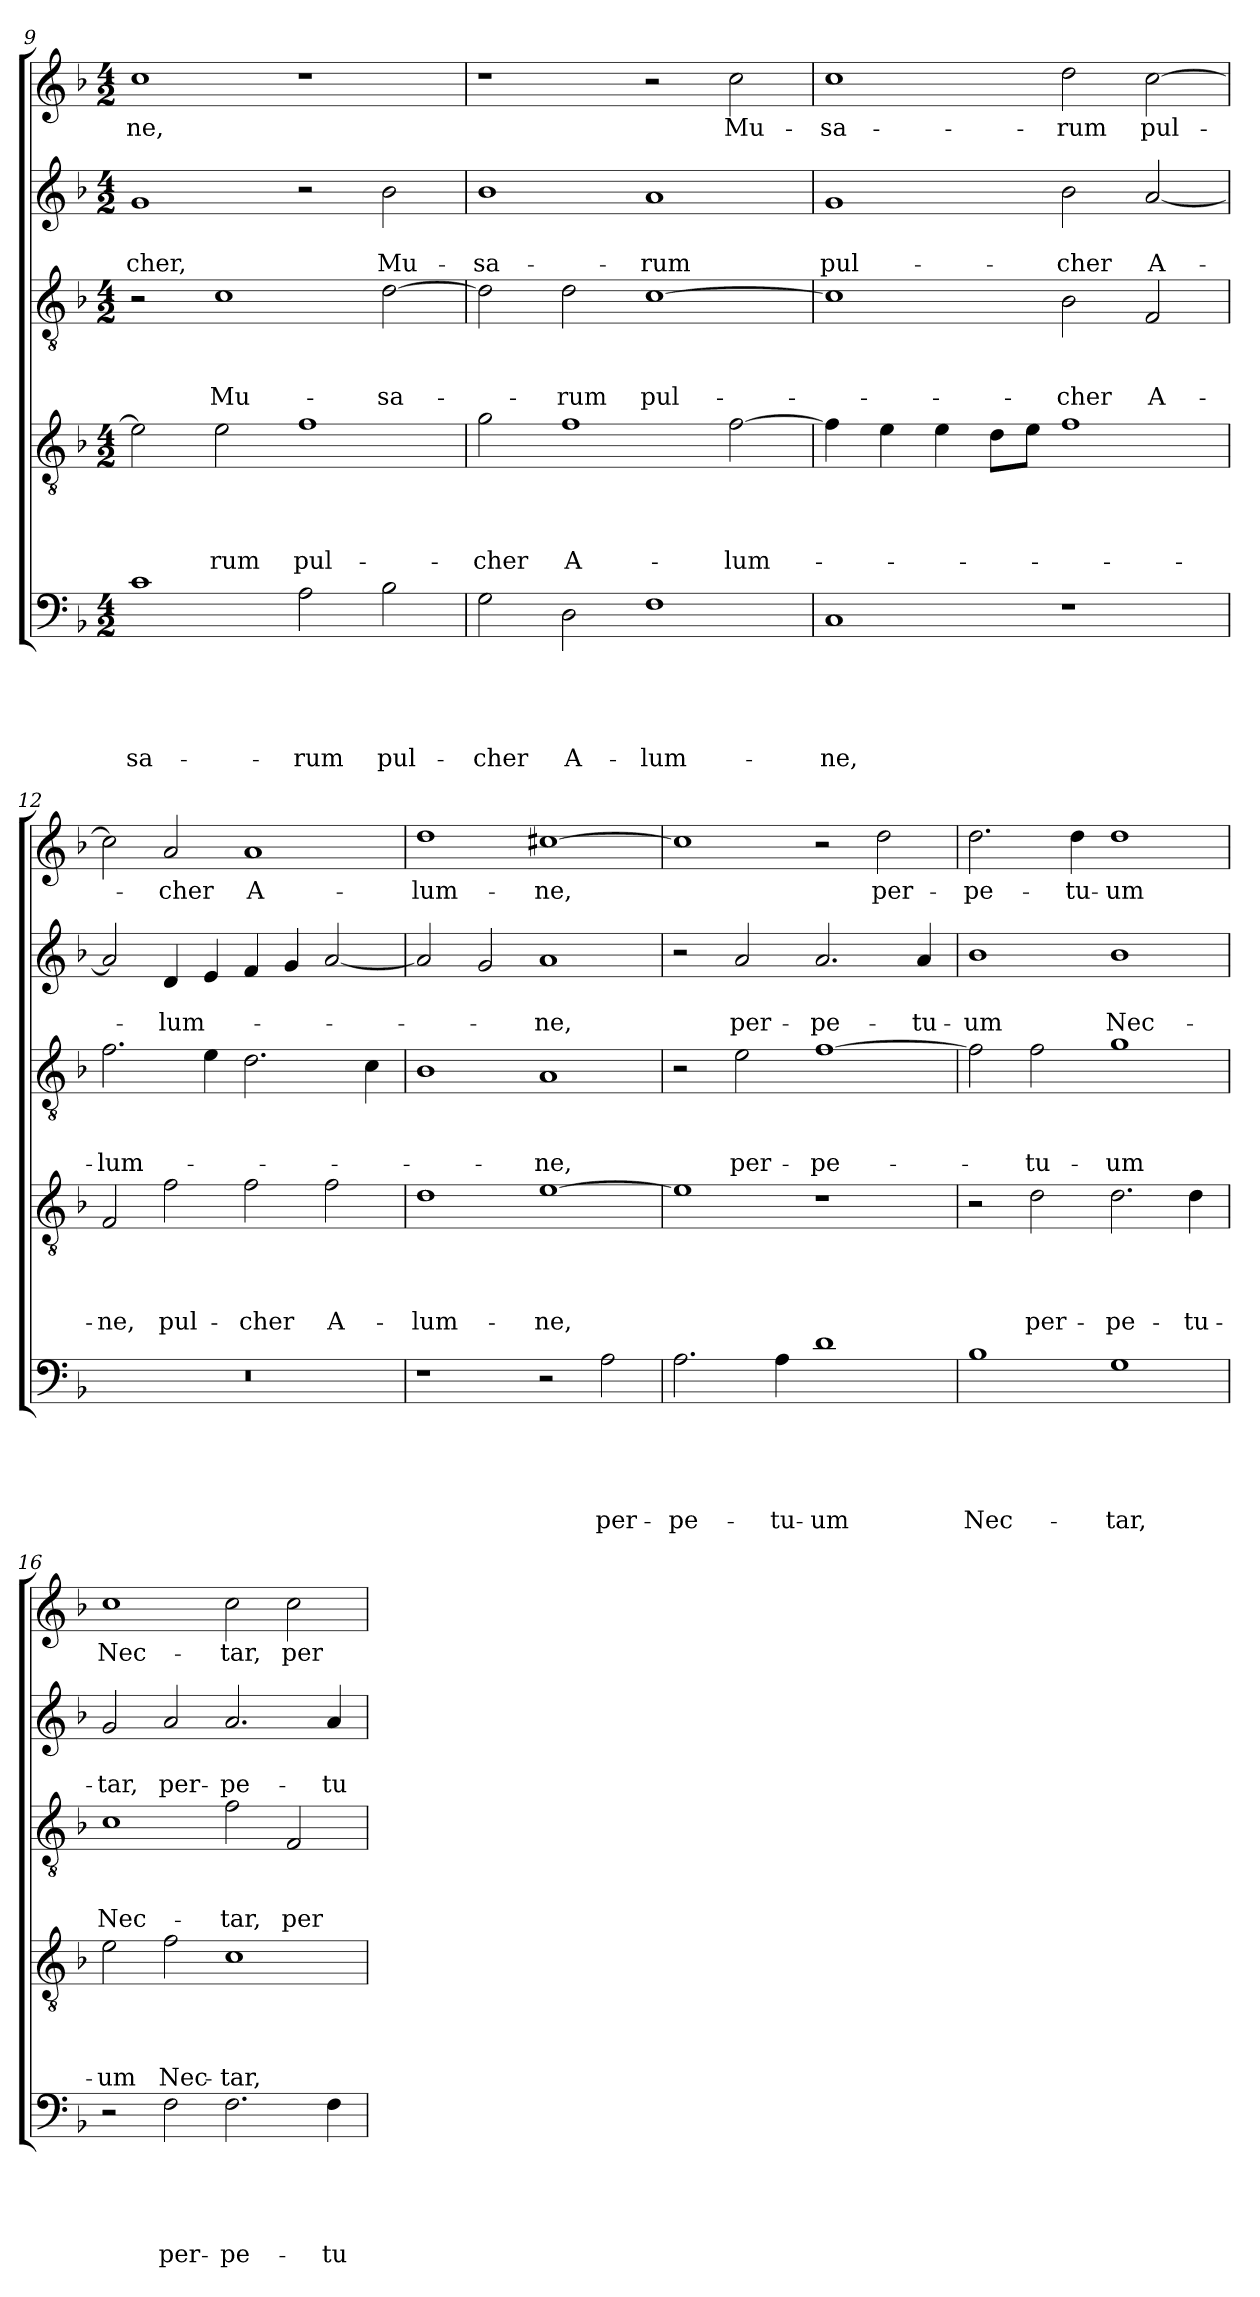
**kern	**text	**text	**text	**text	**text	**kern	**text	**text	**text	**text	**kern	**text	**text	**text	**kern	**text	**text	**kern	**text
*part5	*part5	*part5	*part5	*part5	*part5	*part4	*part4	*part4	*part4	*part4	*part3	*part3	*part3	*part3	*part2	*part2	*part2	*part1	*part1
*staff5	*staff5	*staff5	*staff5	*staff5	*staff5	*staff4	*staff4	*staff4	*staff4	*staff4	*staff3	*staff3	*staff3	*staff3	*staff2	*staff2	*staff2	*staff1	*staff1
*clefF4	*	*	*	*	*	*clefGv2	*	*	*	*	*clefGv2	*	*	*	*clefG2	*	*	*clefG2	*
*k[b-]	*	*	*	*	*	*k[b-]	*	*	*	*	*k[b-]	*	*	*	*k[b-]	*	*	*k[b-]	*
*F:	*	*	*	*	*	*F:	*	*	*	*	*F:	*	*	*	*F:	*	*	*F:	*
*M4/2	*	*	*	*	*	*M4/2	*	*	*	*	*M4/2	*	*	*	*M4/2	*	*	*M4/2	*
=9	=9	=9	=9	=9	=9	=9	=9	=9	=9	=9	=9	=9	=9	=9	=9	=9	=9	=9	=9
!	!	!	!	!	!LO:LY:b	!	!	!	!	!	!	!	!	!	!	!	!LO:LY:b	!	!LO:LY:b
1c	.	.	.	.	-sa-	2e\]	.	.	.	.	2r	.	.	.	1g	.	-cher,	1cc	-ne,
!	!	!	!	!	!	!	!	!	!	!LO:LY:b	!	!	!	!LO:LY:b	!	!	!	!	!
.	.	.	.	.	.	2e\	.	.	.	-rum	1c	.	.	Mu-	.	.	.	.	.
!	!	!	!	!	!LO:LY:b	!	!	!	!	!LO:LY:b	!	!	!	!	!	!	!	!	!
2A\	.	.	.	.	-rum	1f	.	.	.	pul-	.	.	.	.	2r	.	.	1r	.
!	!	!	!	!	!LO:LY:b	!	!	!	!	!	!	!	!	!LO:LY:b	!	!	!LO:LY:b	!	!
2B-\	.	.	.	.	pul-	.	.	.	.	.	[2d\	.	.	-sa-	2b-\	.	Mu-	.	.
=10	=10	=10	=10	=10	=10	=10	=10	=10	=10	=10	=10	=10	=10	=10	=10	=10	=10	=10	=10
!	!	!	!	!	!LO:LY:b	!	!	!	!	!LO:LY:b	!	!	!	!	!	!	!LO:LY:b	!	!
2G\	.	.	.	.	-cher	2g\	.	.	.	-cher	2d\]	.	.	.	1b-	.	-sa-	1r	.
!	!	!	!	!	!LO:LY:b	!	!	!	!	!LO:LY:b	!	!	!	!LO:LY:b	!	!	!	!	!
2D\	.	.	.	.	A-	1f	.	.	.	A-	2d\	.	.	-rum	.	.	.	.	.
!	!	!	!	!	!LO:LY:b	!	!	!	!	!	!	!	!	!LO:LY:b	!	!	!LO:LY:b	!	!
1F	.	.	.	.	-lum-	.	.	.	.	.	[1c	.	.	pul-	1a	.	-rum	2r	.
!	!	!	!	!	!	!	!	!	!	!LO:LY:b	!	!	!	!	!	!	!	!	!LO:LY:b
.	.	.	.	.	.	[2f\	.	.	.	-lum-	.	.	.	.	.	.	.	2cc\	Mu-
=11	=11	=11	=11	=11	=11	=11	=11	=11	=11	=11	=11	=11	=11	=11	=11	=11	=11	=11	=11
!	!	!	!	!	!LO:LY:b	!	!	!	!	!	!	!	!	!	!	!	!LO:LY:b	!	!LO:LY:b
1C	.	.	.	.	-ne,	4f\]	.	.	.	.	1c]	.	.	.	1g	.	pul-	1cc	-sa-
.	.	.	.	.	.	4e\	.	.	.	.	.	.	.	.	.	.	.	.	.
.	.	.	.	.	.	4e\	.	.	.	.	.	.	.	.	.	.	.	.	.
.	.	.	.	.	.	8d\L	.	.	.	.	.	.	.	.	.	.	.	.	.
.	.	.	.	.	.	8e\J	.	.	.	.	.	.	.	.	.	.	.	.	.
!	!	!	!	!	!	!	!	!	!	!	!	!	!	!LO:LY:b	!	!	!LO:LY:b	!	!LO:LY:b
1r	.	.	.	.	.	1f	.	.	.	.	2B-\	.	.	-cher	2b-\	.	-cher	2dd\	-rum
!	!	!	!	!	!	!	!	!	!	!	!	!	!	!LO:LY:b	!	!	!LO:LY:b	!	!LO:LY:b
.	.	.	.	.	.	.	.	.	.	.	2F/	.	.	A-	[2a/	.	A-	[2cc\	pul-
=12	=12	=12	=12	=12	=12	=12	=12	=12	=12	=12	=12	=12	=12	=12	=12	=12	=12	=12	=12
!	!	!	!	!	!	!	!	!	!	!LO:LY:b	!	!	!	!LO:LY:b	!	!	!	!	!
0r	.	.	.	.	.	2F/	.	.	.	-ne,	2.f\	.	.	-lum-	2a/]	.	.	2cc\]	.
!	!	!	!	!	!	!	!	!	!	!LO:LY:b	!	!	!	!	!	!	!LO:LY:b	!	!LO:LY:b
.	.	.	.	.	.	2f\	.	.	.	pul-	.	.	.	.	4d/	.	-lum-	2a/	-cher
.	.	.	.	.	.	.	.	.	.	.	4e\	.	.	.	4e/	.	.	.	.
!	!	!	!	!	!	!	!	!	!	!LO:LY:b	!	!	!	!	!	!	!	!	!LO:LY:b
.	.	.	.	.	.	2f\	.	.	.	-cher	2.d\	.	.	.	4f/	.	.	1a	A-
.	.	.	.	.	.	.	.	.	.	.	.	.	.	.	4g/	.	.	.	.
!	!	!	!	!	!	!	!	!	!	!LO:LY:b	!	!	!	!	!	!	!	!	!
.	.	.	.	.	.	2f\	.	.	.	A-	.	.	.	.	[2a/	.	.	.	.
.	.	.	.	.	.	.	.	.	.	.	4c\	.	.	.	.	.	.	.	.
!!LO:LB:g=z
=13	=13	=13	=13	=13	=13	=13	=13	=13	=13	=13	=13	=13	=13	=13	=13	=13	=13	=13	=13
!	!	!	!	!	!	!	!	!	!	!LO:LY:b	!	!	!	!	!	!	!	!	!LO:LY:b
1r	.	.	.	.	.	1d	.	.	.	-lum-	1B-	.	.	.	2a/]	.	.	1dd	-lum-
.	.	.	.	.	.	.	.	.	.	.	.	.	.	.	2g/	.	.	.	.
!	!	!	!	!	!	!	!	!	!	!LO:LY:b	!	!	!	!LO:LY:b	!	!	!LO:LY:b	!	!LO:LY:b
2r	.	.	.	.	.	[1e	.	.	.	-ne,	1A	.	.	-ne,	1a	.	-ne,	[1cc#X	-ne,
!	!	!	!	!	!LO:LY:b	!	!	!	!	!	!	!	!	!	!	!	!	!	!
2A\	.	.	.	.	per-	.	.	.	.	.	.	.	.	.	.	.	.	.	.
=14	=14	=14	=14	=14	=14	=14	=14	=14	=14	=14	=14	=14	=14	=14	=14	=14	=14	=14	=14
!	!	!	!	!	!LO:LY:b	!	!	!	!	!	!	!	!	!	!	!	!	!	!
2.A\	.	.	.	.	-pe-	1e]	.	.	.	.	2r	.	.	.	2r	.	.	1cc#]	.
!	!	!	!	!	!	!	!	!	!	!	!	!	!	!LO:LY:b	!	!	!LO:LY:b	!	!
.	.	.	.	.	.	.	.	.	.	.	2e\	.	.	per-	2a/	.	per-	.	.
!	!	!	!	!	!LO:LY:b	!	!	!	!	!	!	!	!	!	!	!	!	!	!
4A\	.	.	.	.	-tu-	.	.	.	.	.	.	.	.	.	.	.	.	.	.
!	!	!	!	!	!LO:LY:b	!	!	!	!	!	!	!	!	!LO:LY:b	!	!	!LO:LY:b	!	!
1d	.	.	.	.	-um	1r	.	.	.	.	[1f	.	.	-pe-	2.a/	.	-pe-	2r	.
!	!	!	!	!	!	!	!	!	!	!	!	!	!	!	!	!	!	!	!LO:LY:b
.	.	.	.	.	.	.	.	.	.	.	.	.	.	.	.	.	.	2dd\	per-
!	!	!	!	!	!	!	!	!	!	!	!	!	!	!	!	!	!LO:LY:b	!	!
.	.	.	.	.	.	.	.	.	.	.	.	.	.	.	4a/	.	-tu-	.	.
=15	=15	=15	=15	=15	=15	=15	=15	=15	=15	=15	=15	=15	=15	=15	=15	=15	=15	=15	=15
!	!	!	!	!	!LO:LY:b	!	!	!	!	!	!	!	!	!	!	!	!LO:LY:b	!	!LO:LY:b
1B-	.	.	.	.	Nec-	2r	.	.	.	.	2f\]	.	.	.	1b-	.	-um	2.dd\	-pe-
!	!	!	!	!	!	!	!	!	!	!LO:LY:b	!	!	!	!LO:LY:b	!	!	!	!	!
.	.	.	.	.	.	2d\	.	.	.	per-	2f\	.	.	-tu-	.	.	.	.	.
!	!	!	!	!	!	!	!	!	!	!	!	!	!	!	!	!	!	!	!LO:LY:b
.	.	.	.	.	.	.	.	.	.	.	.	.	.	.	.	.	.	4dd\	-tu-
!	!	!	!	!	!LO:LY:b	!	!	!	!	!LO:LY:b	!	!	!	!LO:LY:b	!	!	!LO:LY:b	!	!LO:LY:b
1G	.	.	.	.	-tar,	2.d\	.	.	.	-pe-	1g	.	.	-um	1b-	.	Nec-	1dd	-um
!	!	!	!	!	!	!	!	!	!	!LO:LY:b	!	!	!	!	!	!	!	!	!
.	.	.	.	.	.	4d\	.	.	.	-tu-	.	.	.	.	.	.	.	.	.
=16	=16	=16	=16	=16	=16	=16	=16	=16	=16	=16	=16	=16	=16	=16	=16	=16	=16	=16	=16
!	!	!	!	!	!	!	!	!	!	!LO:LY:b	!	!	!	!LO:LY:b	!	!	!LO:LY:b	!	!LO:LY:b
2r	.	.	.	.	.	2e\	.	.	.	-um	1c	.	.	Nec-	2g/	.	-tar,	1cc	Nec-
!	!	!	!	!	!LO:LY:b	!	!	!	!	!LO:LY:b	!	!	!	!	!	!	!LO:LY:b	!	!
2F\	.	.	.	.	per-	2f\	.	.	.	Nec-	.	.	.	.	2a/	.	per-	.	.
!	!	!	!	!	!LO:LY:b	!	!	!	!	!LO:LY:b	!	!	!	!LO:LY:b	!	!	!LO:LY:b	!	!LO:LY:b
2.F\	.	.	.	.	-pe-	1c	.	.	.	-tar,	2f\	.	.	-tar,	2.a/	.	-pe-	2cc\	-tar,
!	!	!	!	!	!	!	!	!	!	!	!	!	!	!LO:LY:b	!	!	!	!	!LO:LY:b
.	.	.	.	.	.	.	.	.	.	.	2F/	.	.	per-	.	.	.	2cc\	per-
!	!	!	!	!	!LO:LY:b	!	!	!	!	!	!	!	!	!	!	!	!LO:LY:b	!	!
4F\	.	.	.	.	-tu-	.	.	.	.	.	.	.	.	.	4a/	.	-tu-	.	.
=	=	=	=	=	=	=	=	=	=	=	=	=	=	=	=	=	=	=	=
*-	*-	*-	*-	*-	*-	*-	*-	*-	*-	*-	*-	*-	*-	*-	*-	*-	*-	*-	*-
